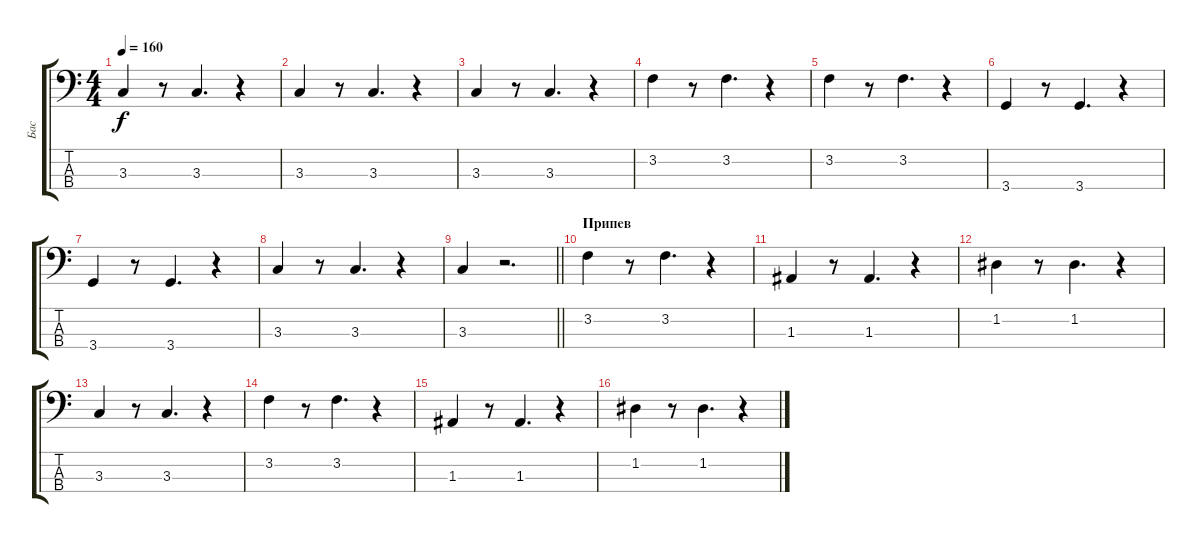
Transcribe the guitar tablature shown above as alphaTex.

\track ("Бас" "Бас") {instrument electricbassfinger}
\staff {score tabs}
\tuning (G2 D2 A1 E1) {hide}
\ts (4 4)
\tempo 160
\clef f4
\ks c
3.3.4{dy f} r.8 3.3.4{d} r.4 |
3.3.4 r.8 3.3.4{d} r.4 |
3.3.4 r.8 3.3.4{d} r.4 |
3.2.4 r.8 3.2.4{d} r.4 |
3.2.4 r.8 3.2.4{d} r.4 |
3.4.4 r.8 3.4.4{d} r.4 |
3.4.4 r.8 3.4.4{d} r.4 |
3.3.4 r.8 3.3.4{d} r.4 |
\barLineRight lightlight
3.3.4 r.2{d} |
\section ("" "Припев")
3.2.4 r.8 3.2.4{d} r.4 |
1.3.4 r.8 1.3.4{d} r.4 |
1.2.4 r.8 1.2.4{d} r.4 |
3.3.4 r.8 3.3.4{d} r.4 |
3.2.4 r.8 3.2.4{d} r.4 |
1.3.4 r.8 1.3.4{d} r.4 |
1.2.4 r.8 1.2.4{d} r.4
